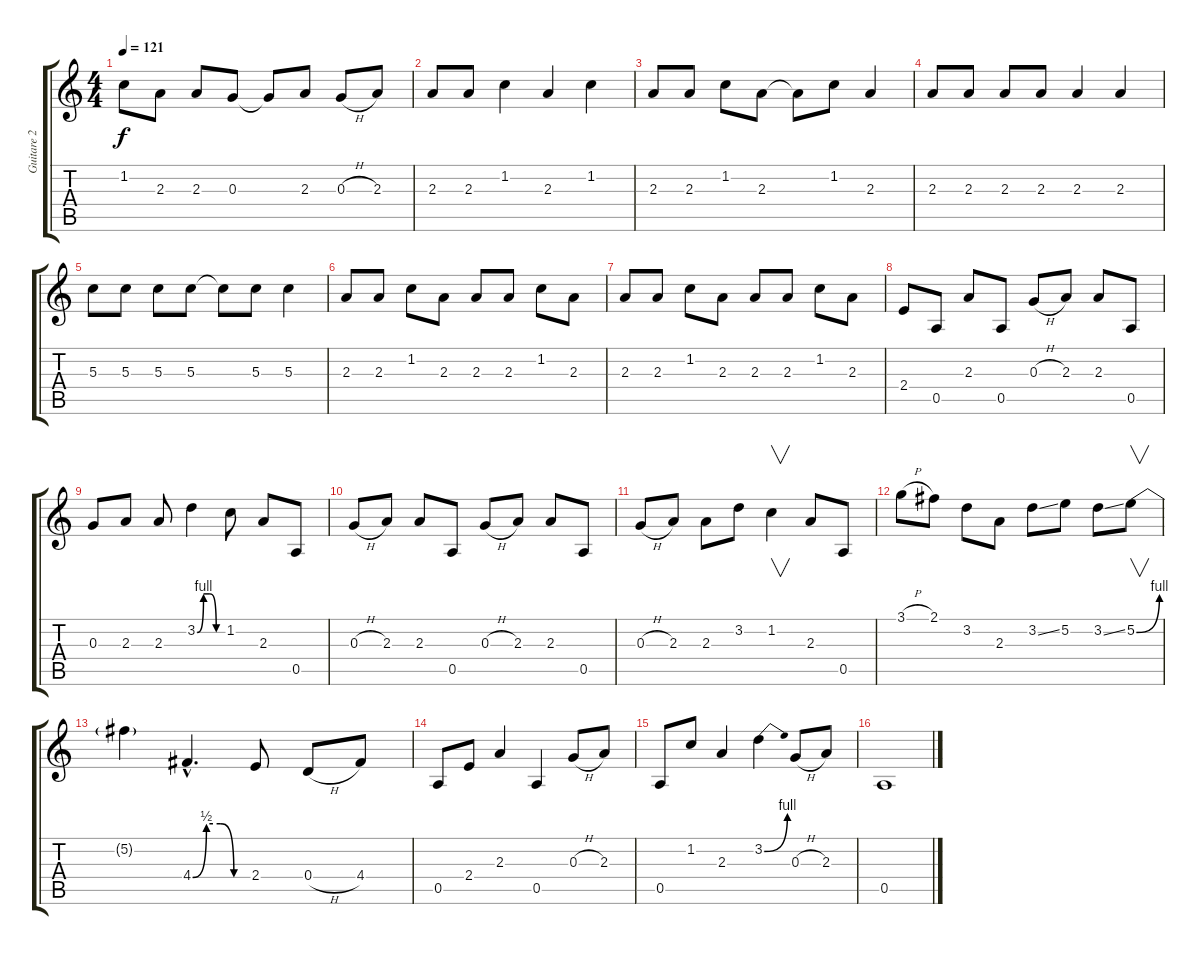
\track ("Guitare 2" "Guitare 2") {instrument distortionguitar}
\staff {score tabs}
\tuning (E4 B3 G3 D3 A2 E2) {hide}
\ts (4 4)
\tempo 121
\clef g2
\ks c
1.2.8{dy f} 2.3.8 2.3.8 0.3.8 0.3{t}.8 2.3.8 0.3{h}.8 2.3.8 |
2.3.8 2.3.8 1.2.4 2.3.4 1.2.4 |
2.3.8 2.3.8 1.2.8 2.3.8 2.3{t}.8 1.2.8 2.3.4 |
2.3.8 2.3.8 2.3.8 2.3.8 2.3.4 2.3.4 |
5.3.8 5.3.8 5.3.8 5.3.8 5.3{t}.8 5.3.8 5.3.4 |
2.3.8 2.3.8 1.2.8 2.3.8 2.3.8 2.3.8 1.2.8 2.3.8 |
2.3.8 2.3.8 1.2.8 2.3.8 2.3.8 2.3.8 1.2.8 2.3.8 |
2.4.8 0.5.8 2.3.8 0.5.8 0.3{h}.8 2.3.8 2.3.8 0.5.8 |
0.3.8 2.3.8 2.3.8 3.2{be (custom 0 0 15 4 30 4 45 0 60 0)}.4 1.2.8 2.3.8 0.5.8 |
0.3{h}.8 2.3.8 2.3.8 0.5.8 0.3{h}.8 2.3.8 2.3.8 0.5.8 |
0.3{h}.8 2.3.8 2.3.8 3.2.8 1.2.4{v} 2.3.8 0.5.8 |
3.1{h}.8 2.1.8 3.2.8 2.3.8 3.2{ss}.8 5.2.8 3.2{ss}.8 5.2{be (bend 0 0 60 4)}.8{v} |
5.2{t}.4 4.4{be (custom 0 0 15 2 30 2 45 0 60 0) hac}.4{d} 2.4.8 0.4{h}.8 4.4.8 |
0.5.8 2.4.8 2.3.4 0.5.4 0.3{h}.8 2.3.8 |
0.5.8 1.2.8 2.3.4 3.2{be (bend 0 0 60 4)}.4 0.3{h}.8 2.3.8 |
0.5.1
